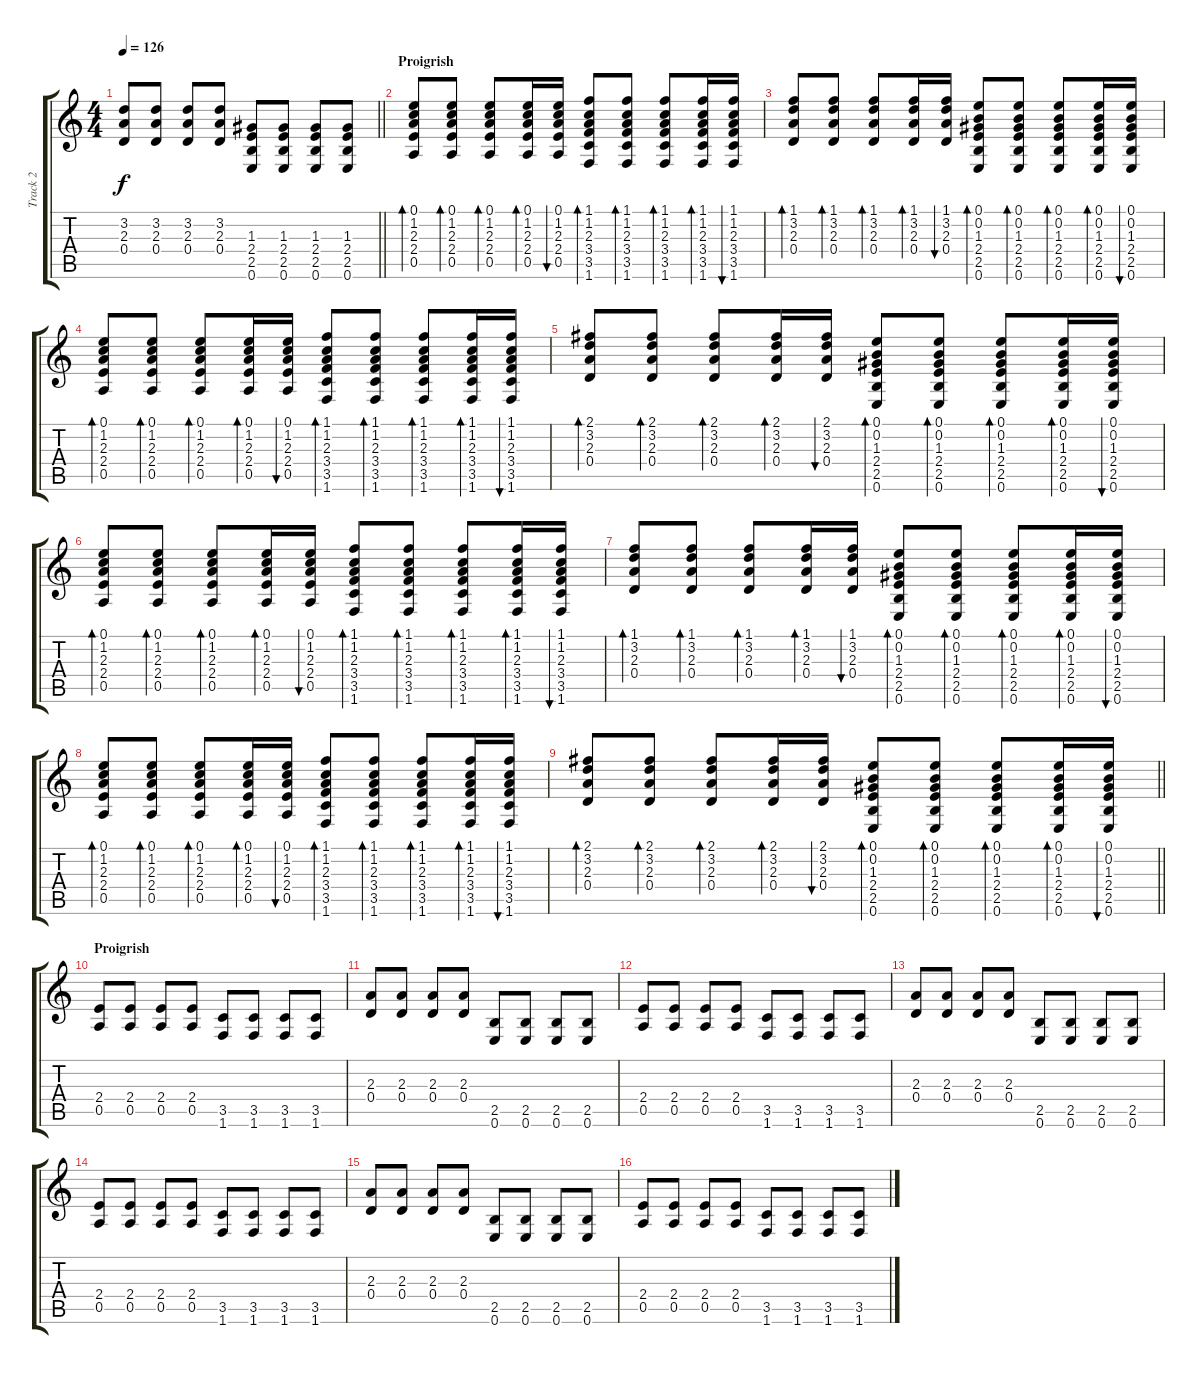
\track ("Track 2" "Track 2") {instrument acousticguitarsteel}
\staff {score tabs}
\tuning (E4 B3 G3 D3 A2 E2) {hide}
\ts (4 4)
\tempo 126
\clef g2
\barLineRight lightlight
\ks c
(3.2 2.3 0.4).8{dy f} (3.2 2.3 0.4).8 (3.2 2.3 0.4).8 (3.2 2.3 0.4).8 (1.3 2.4 2.5 0.6).8 (1.3 2.4 2.5 0.6).8 (1.3 2.4 2.5 0.6).8 (1.3 2.4 2.5 0.6).8 |
\section ("" "Proigrish")
(0.1 1.2 2.3 2.4 0.5).8{bd 60} (0.1 1.2 2.3 2.4 0.5).8{bd 60} (0.1 1.2 2.3 2.4 0.5).8{bd 60} (0.1 1.2 2.3 2.4 0.5).16{bd 60} (0.1 1.2 2.3 2.4 0.5).16{bu 60} (1.1 1.2 2.3 3.4 3.5 1.6).8{bd 60} (1.1 1.2 2.3 3.4 3.5 1.6).8{bd 60} (1.1 1.2 2.3 3.4 3.5 1.6).8{bd 60} (1.1 1.2 2.3 3.4 3.5 1.6).16{bd 60} (1.1 1.2 2.3 3.4 3.5 1.6).16{bu 60} |
(1.1 3.2 2.3 0.4).8{bd 60} (1.1 3.2 2.3 0.4).8{bd 60} (1.1 3.2 2.3 0.4).8{bd 60} (1.1 3.2 2.3 0.4).16{bd 60} (1.1 3.2 2.3 0.4).16{bu 60} (0.1 0.2 1.3 2.4 2.5 0.6).8{bd 60} (0.1 0.2 1.3 2.4 2.5 0.6).8{bd 60} (0.1 0.2 1.3 2.4 2.5 0.6).8{bd 60} (0.1 0.2 1.3 2.4 2.5 0.6).16{bd 60} (0.1 0.2 1.3 2.4 2.5 0.6).16{bu 60} |
(0.1 1.2 2.3 2.4 0.5).8{bd 60} (0.1 1.2 2.3 2.4 0.5).8{bd 60} (0.1 1.2 2.3 2.4 0.5).8{bd 60} (0.1 1.2 2.3 2.4 0.5).16{bd 60} (0.1 1.2 2.3 2.4 0.5).16{bu 60} (1.1 1.2 2.3 3.4 3.5 1.6).8{bd 60} (1.1 1.2 2.3 3.4 3.5 1.6).8{bd 60} (1.1 1.2 2.3 3.4 3.5 1.6).8{bd 60} (1.1 1.2 2.3 3.4 3.5 1.6).16{bd 60} (1.1 1.2 2.3 3.4 3.5 1.6).16{bu 60} |
(2.1 3.2 2.3 0.4).8{bd 60} (2.1 3.2 2.3 0.4).8{bd 60} (2.1 3.2 2.3 0.4).8{bd 60} (2.1 3.2 2.3 0.4).16{bd 60} (2.1 3.2 2.3 0.4).16{bu 60} (0.1 0.2 1.3 2.4 2.5 0.6).8{bd 60} (0.1 0.2 1.3 2.4 2.5 0.6).8{bd 60} (0.1 0.2 1.3 2.4 2.5 0.6).8{bd 60} (0.1 0.2 1.3 2.4 2.5 0.6).16{bd 60} (0.1 0.2 1.3 2.4 2.5 0.6).16{bu 60} |
(0.1 1.2 2.3 2.4 0.5).8{bd 60} (0.1 1.2 2.3 2.4 0.5).8{bd 60} (0.1 1.2 2.3 2.4 0.5).8{bd 60} (0.1 1.2 2.3 2.4 0.5).16{bd 60} (0.1 1.2 2.3 2.4 0.5).16{bu 60} (1.1 1.2 2.3 3.4 3.5 1.6).8{bd 60} (1.1 1.2 2.3 3.4 3.5 1.6).8{bd 60} (1.1 1.2 2.3 3.4 3.5 1.6).8{bd 60} (1.1 1.2 2.3 3.4 3.5 1.6).16{bd 60} (1.1 1.2 2.3 3.4 3.5 1.6).16{bu 60} |
(1.1 3.2 2.3 0.4).8{bd 60} (1.1 3.2 2.3 0.4).8{bd 60} (1.1 3.2 2.3 0.4).8{bd 60} (1.1 3.2 2.3 0.4).16{bd 60} (1.1 3.2 2.3 0.4).16{bu 60} (0.1 0.2 1.3 2.4 2.5 0.6).8{bd 60} (0.1 0.2 1.3 2.4 2.5 0.6).8{bd 60} (0.1 0.2 1.3 2.4 2.5 0.6).8{bd 60} (0.1 0.2 1.3 2.4 2.5 0.6).16{bd 60} (0.1 0.2 1.3 2.4 2.5 0.6).16{bu 60} |
(0.1 1.2 2.3 2.4 0.5).8{bd 60} (0.1 1.2 2.3 2.4 0.5).8{bd 60} (0.1 1.2 2.3 2.4 0.5).8{bd 60} (0.1 1.2 2.3 2.4 0.5).16{bd 60} (0.1 1.2 2.3 2.4 0.5).16{bu 60} (1.1 1.2 2.3 3.4 3.5 1.6).8{bd 60} (1.1 1.2 2.3 3.4 3.5 1.6).8{bd 60} (1.1 1.2 2.3 3.4 3.5 1.6).8{bd 60} (1.1 1.2 2.3 3.4 3.5 1.6).16{bd 60} (1.1 1.2 2.3 3.4 3.5 1.6).16{bu 60} |
\barLineRight lightlight
(2.1 3.2 2.3 0.4).8{bd 60} (2.1 3.2 2.3 0.4).8{bd 60} (2.1 3.2 2.3 0.4).8{bd 60} (2.1 3.2 2.3 0.4).16{bd 60} (2.1 3.2 2.3 0.4).16{bu 60} (0.1 0.2 1.3 2.4 2.5 0.6).8{bd 60} (0.1 0.2 1.3 2.4 2.5 0.6).8{bd 60} (0.1 0.2 1.3 2.4 2.5 0.6).8{bd 60} (0.1 0.2 1.3 2.4 2.5 0.6).16{bd 60} (0.1 0.2 1.3 2.4 2.5 0.6).16{bu 60} |
\section ("" "Proigrish")
(2.4 0.5).8 (2.4 0.5).8 (2.4 0.5).8 (2.4 0.5).8 (3.5 1.6).8 (3.5 1.6).8 (3.5 1.6).8 (3.5 1.6).8 |
(2.3 0.4).8 (2.3 0.4).8 (2.3 0.4).8 (2.3 0.4).8 (2.5 0.6).8 (2.5 0.6).8 (2.5 0.6).8 (2.5 0.6).8 |
(2.4 0.5).8 (2.4 0.5).8 (2.4 0.5).8 (2.4 0.5).8 (3.5 1.6).8 (3.5 1.6).8 (3.5 1.6).8 (3.5 1.6).8 |
(2.3 0.4).8 (2.3 0.4).8 (2.3 0.4).8 (2.3 0.4).8 (2.5 0.6).8 (2.5 0.6).8 (2.5 0.6).8 (2.5 0.6).8 |
(2.4 0.5).8 (2.4 0.5).8 (2.4 0.5).8 (2.4 0.5).8 (3.5 1.6).8 (3.5 1.6).8 (3.5 1.6).8 (3.5 1.6).8 |
(2.3 0.4).8 (2.3 0.4).8 (2.3 0.4).8 (2.3 0.4).8 (2.5 0.6).8 (2.5 0.6).8 (2.5 0.6).8 (2.5 0.6).8 |
(2.4 0.5).8 (2.4 0.5).8 (2.4 0.5).8 (2.4 0.5).8 (3.5 1.6).8 (3.5 1.6).8 (3.5 1.6).8 (3.5 1.6).8
